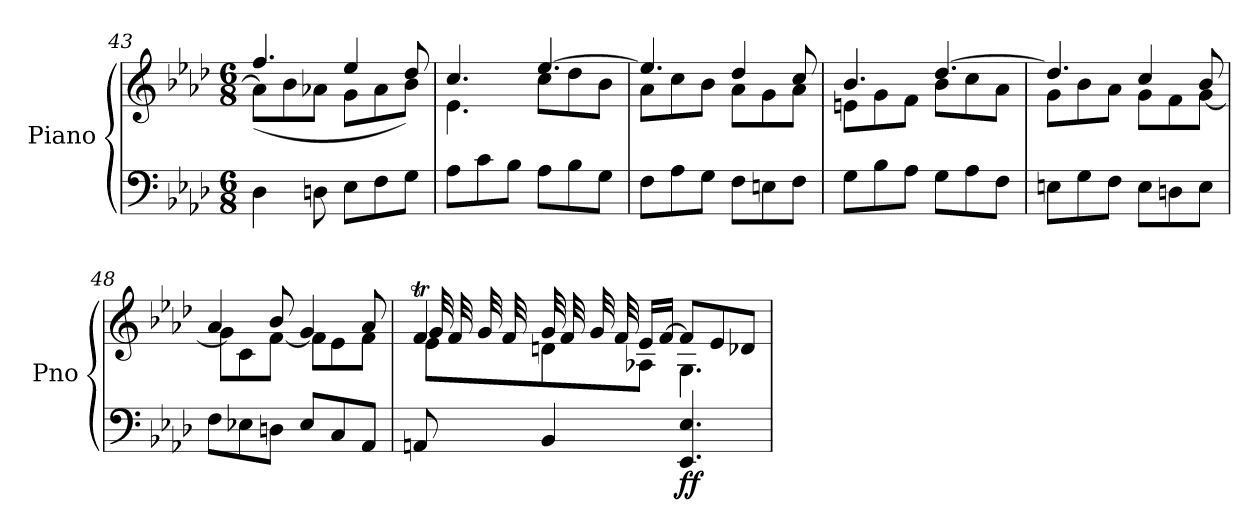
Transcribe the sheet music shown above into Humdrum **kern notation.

**kern	**kern	**dynam
*part1	*part1	*part1
*staff2	*staff1	*staff1/2
*I"Piano	*	*
*I'Pno	*	*
*clefF4	*clefG2	*
*k[b-e-a-d-]	*k[b-e-a-d-]	*
*M6/8	*M6/8	*
=43	=43	=43
*	*^	*
4D-\	4.ff/	(8a\L]	.
.	.	8b-\	.
8Dn\	.	8a-X\J	.
8E-\L	4ee-/	8g\L	.
8F\	.	8a-\	.
8G\J	8dd-/	8b-\J)	.
=44	=44	=44	=44
8A-\L	4.cc/	4.e-\	.
8c\	.	.	.
8B-\J	.	.	.
8A-\L	[4.ee-/	8cc\L	.
8B-\	.	8dd-\	.
8G\J	.	8b-\J	.
=45	=45	=45	=45
8F\L	4.ee-/]	8a-\L	.
8A-\	.	8cc\	.
8G\J	.	8b-\J	.
8F\L	4dd-/	8a-\L	.
8En\	.	8g\	.
8F\J	8cc/	8a-\J	.
=46	=46	=46	=46
8G\L	4.b-/	8en\L	.
8B-\	.	8g\	.
8A-\J	.	8f\J	.
8G\L	[4.dd-/	8b-\L	.
8A-\	.	8cc\	.
8F\J	.	8a-\J	.
!!LO:LB:g=z	!!
=47	=47	=47	=47
8En\L	4.dd-/]	8g\L	.
8G\	.	8b-\	.
8F\J	.	8a-\J	.
8E\L	4cc/	8g\L	.
8Dn\	.	8f\	.
8E\J	8b-/	[8g\J	.
=48	=48	=48	=48
!	!	!	!LO:DY:b
8F\L	4a-/	8g\L]	other-dynamics
8E-X\	.	8c\	.
8Dn\J	8b-/	[8f\J	.
8E-/L	4g/	8f\L]	.
8C/	.	8e-\	.
8AA-/J	8a-/	8f\J	.
=49	=49	=49	=49
*	*	*^	*
8AAn/	4fT/	8e-\L	32g	.
.	.	.	32f	.
.	.	.	32g	.
.	.	.	32f	.
4BB-/	.	8dn\	32g	.
.	.	.	32f	.
.	.	.	32g	.
.	.	.	32f	.
.	16e-/LL	8A-X\J	2ryy	.
.	[16f/JJ	.	.	.
!	!	!	!	!LO:DY:b=2
!	!	!	!	!LO:DY:n=1:b
4.EE-/ 4.E-/	8f/L]	4.G\	.	f f
.	8e-/	.	.	.
.	8d-X/J	.	.	.
*	*v	*v	*v	*
=	=	=
*-	*-	*-
